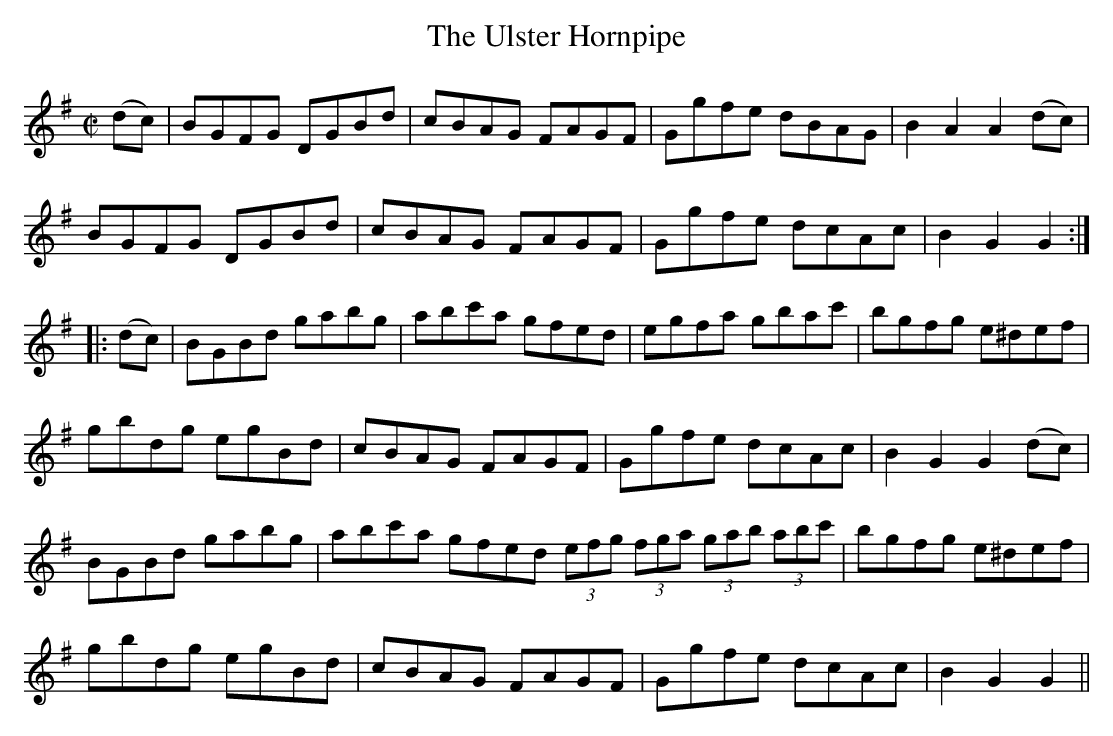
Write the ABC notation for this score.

X:1
T: Ulster Hornpipe, The
M: C|
L: 1/8
K: G
(dc) | BGFG DGBd | cBAG FAGF | Ggfe dBAG | B2 A2 A2 (dc) |
BGFG DGBd | cBAG FAGF | Ggfe dcAc | B2 G2 G2 :|
|: (dc) | BGBd gabg | abc'a gfed | egfa gbac' | bgfg e^def |
gbdg egBd | cBAG FAGF | Ggfe dcAc | B2 G2 G2 (dc) |
BGBd gabg | abc'a gfed (3efg (3fga (3gab (3abc' | bgfg e^def |
gbdg egBd | cBAG FAGF | Ggfe dcAc | B2 G2 G2 ||
